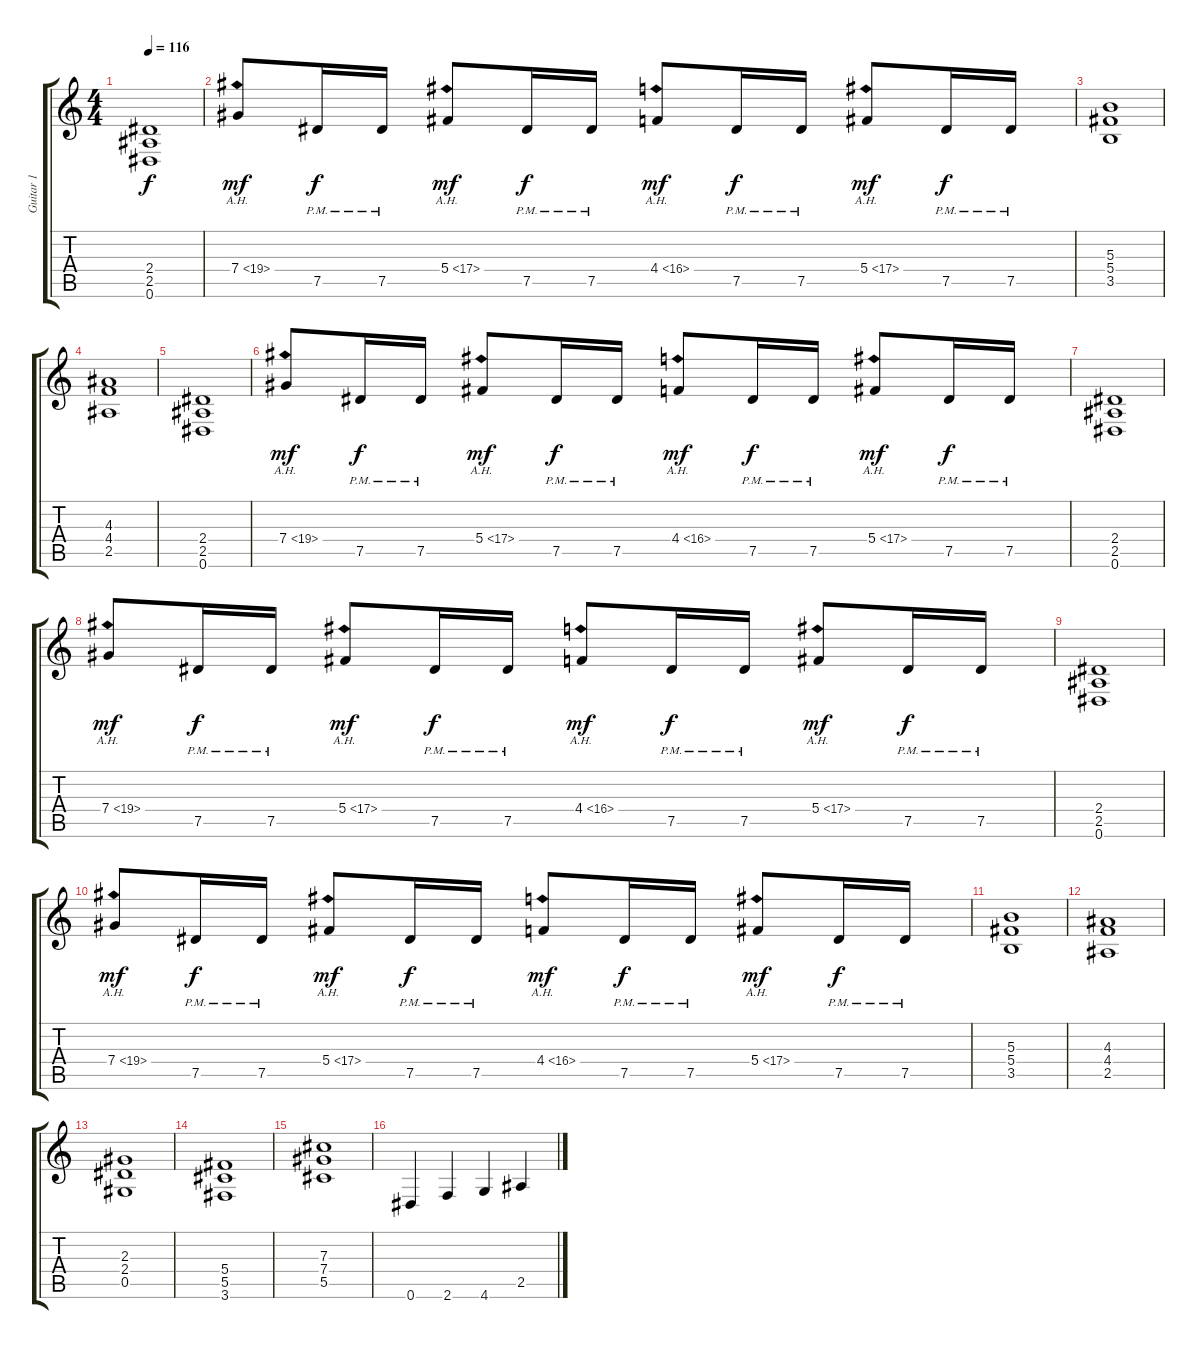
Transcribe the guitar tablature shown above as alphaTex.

\track ("Guitar 1" "Guitar 1") {instrument distortionguitar}
\staff {score tabs}
\tuning (Eb4 Bb3 Gb3 Db3 Ab2 Eb2) {hide}
\ts (4 4)
\tempo 116
\clef g2
\ks c
(2.4 2.5 0.6).1{dy f} |
7.4{ah 12}.8{dy mf} 7.5{pm}.16{dy f} 7.5{pm}.16 5.4{ah 12}.8{dy mf} 7.5{pm}.16{dy f} 7.5{pm}.16 4.4{ah 12}.8{dy mf} 7.5{pm}.16{dy f} 7.5{pm}.16 5.4{ah 12}.8{dy mf} 7.5{pm}.16{dy f} 7.5{pm}.16 |
(5.3 5.4 3.5).1 |
(4.3 4.4 2.5).1 |
(2.4 2.5 0.6).1 |
7.4{ah 12}.8{dy mf} 7.5{pm}.16{dy f} 7.5{pm}.16 5.4{ah 12}.8{dy mf} 7.5{pm}.16{dy f} 7.5{pm}.16 4.4{ah 12}.8{dy mf} 7.5{pm}.16{dy f} 7.5{pm}.16 5.4{ah 12}.8{dy mf} 7.5{pm}.16{dy f} 7.5{pm}.16 |
(2.4 2.5 0.6).1 |
7.4{ah 12}.8{dy mf} 7.5{pm}.16{dy f} 7.5{pm}.16 5.4{ah 12}.8{dy mf} 7.5{pm}.16{dy f} 7.5{pm}.16 4.4{ah 12}.8{dy mf} 7.5{pm}.16{dy f} 7.5{pm}.16 5.4{ah 12}.8{dy mf} 7.5{pm}.16{dy f} 7.5{pm}.16 |
(2.4 2.5 0.6).1 |
7.4{ah 12}.8{dy mf} 7.5{pm}.16{dy f} 7.5{pm}.16 5.4{ah 12}.8{dy mf} 7.5{pm}.16{dy f} 7.5{pm}.16 4.4{ah 12}.8{dy mf} 7.5{pm}.16{dy f} 7.5{pm}.16 5.4{ah 12}.8{dy mf} 7.5{pm}.16{dy f} 7.5{pm}.16 |
(5.3 5.4 3.5).1 |
(4.3 4.4 2.5).1 |
(2.3 2.4 0.5).1 |
(5.4 5.5 3.6).1 |
(7.3 7.4 5.5).1 |
0.6.4 2.6.4 4.6.4 2.5.4
